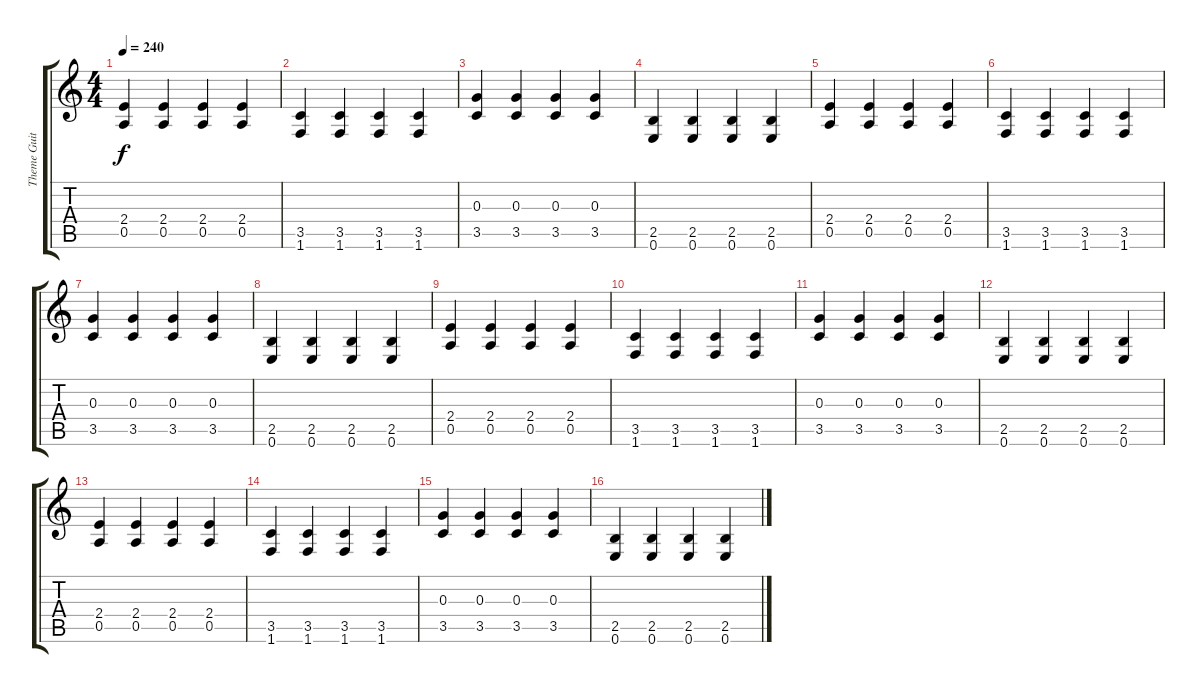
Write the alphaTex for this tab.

\track ("Theme Guitar" "Theme Guit") {instrument distortionguitar}
\staff {score tabs}
\tuning (E4 B3 G3 D3 A2 E2) {hide}
\ts (4 4)
\tempo 240
\clef g2
\ks c
(2.4 0.5).4{dy f} (2.4 0.5).4 (2.4 0.5).4 (2.4 0.5).4 |
(3.5 1.6).4 (3.5 1.6).4 (3.5 1.6).4 (3.5 1.6).4 |
(0.3 3.5).4 (0.3 3.5).4 (0.3 3.5).4 (0.3 3.5).4 |
(2.5 0.6).4 (2.5 0.6).4 (2.5 0.6).4 (2.5 0.6).4 |
(2.4 0.5).4 (2.4 0.5).4 (2.4 0.5).4 (2.4 0.5).4 |
(3.5 1.6).4 (3.5 1.6).4 (3.5 1.6).4 (3.5 1.6).4 |
(0.3 3.5).4 (0.3 3.5).4 (0.3 3.5).4 (0.3 3.5).4 |
(2.5 0.6).4 (2.5 0.6).4 (2.5 0.6).4 (2.5 0.6).4 |
(2.4 0.5).4 (2.4 0.5).4 (2.4 0.5).4 (2.4 0.5).4 |
(3.5 1.6).4 (3.5 1.6).4 (3.5 1.6).4 (3.5 1.6).4 |
(0.3 3.5).4 (0.3 3.5).4 (0.3 3.5).4 (0.3 3.5).4 |
(2.5 0.6).4 (2.5 0.6).4 (2.5 0.6).4 (2.5 0.6).4 |
(2.4 0.5).4 (2.4 0.5).4 (2.4 0.5).4 (2.4 0.5).4 |
(3.5 1.6).4 (3.5 1.6).4 (3.5 1.6).4 (3.5 1.6).4 |
(0.3 3.5).4 (0.3 3.5).4 (0.3 3.5).4 (0.3 3.5).4 |
(2.5 0.6).4 (2.5 0.6).4 (2.5 0.6).4 (2.5 0.6).4
